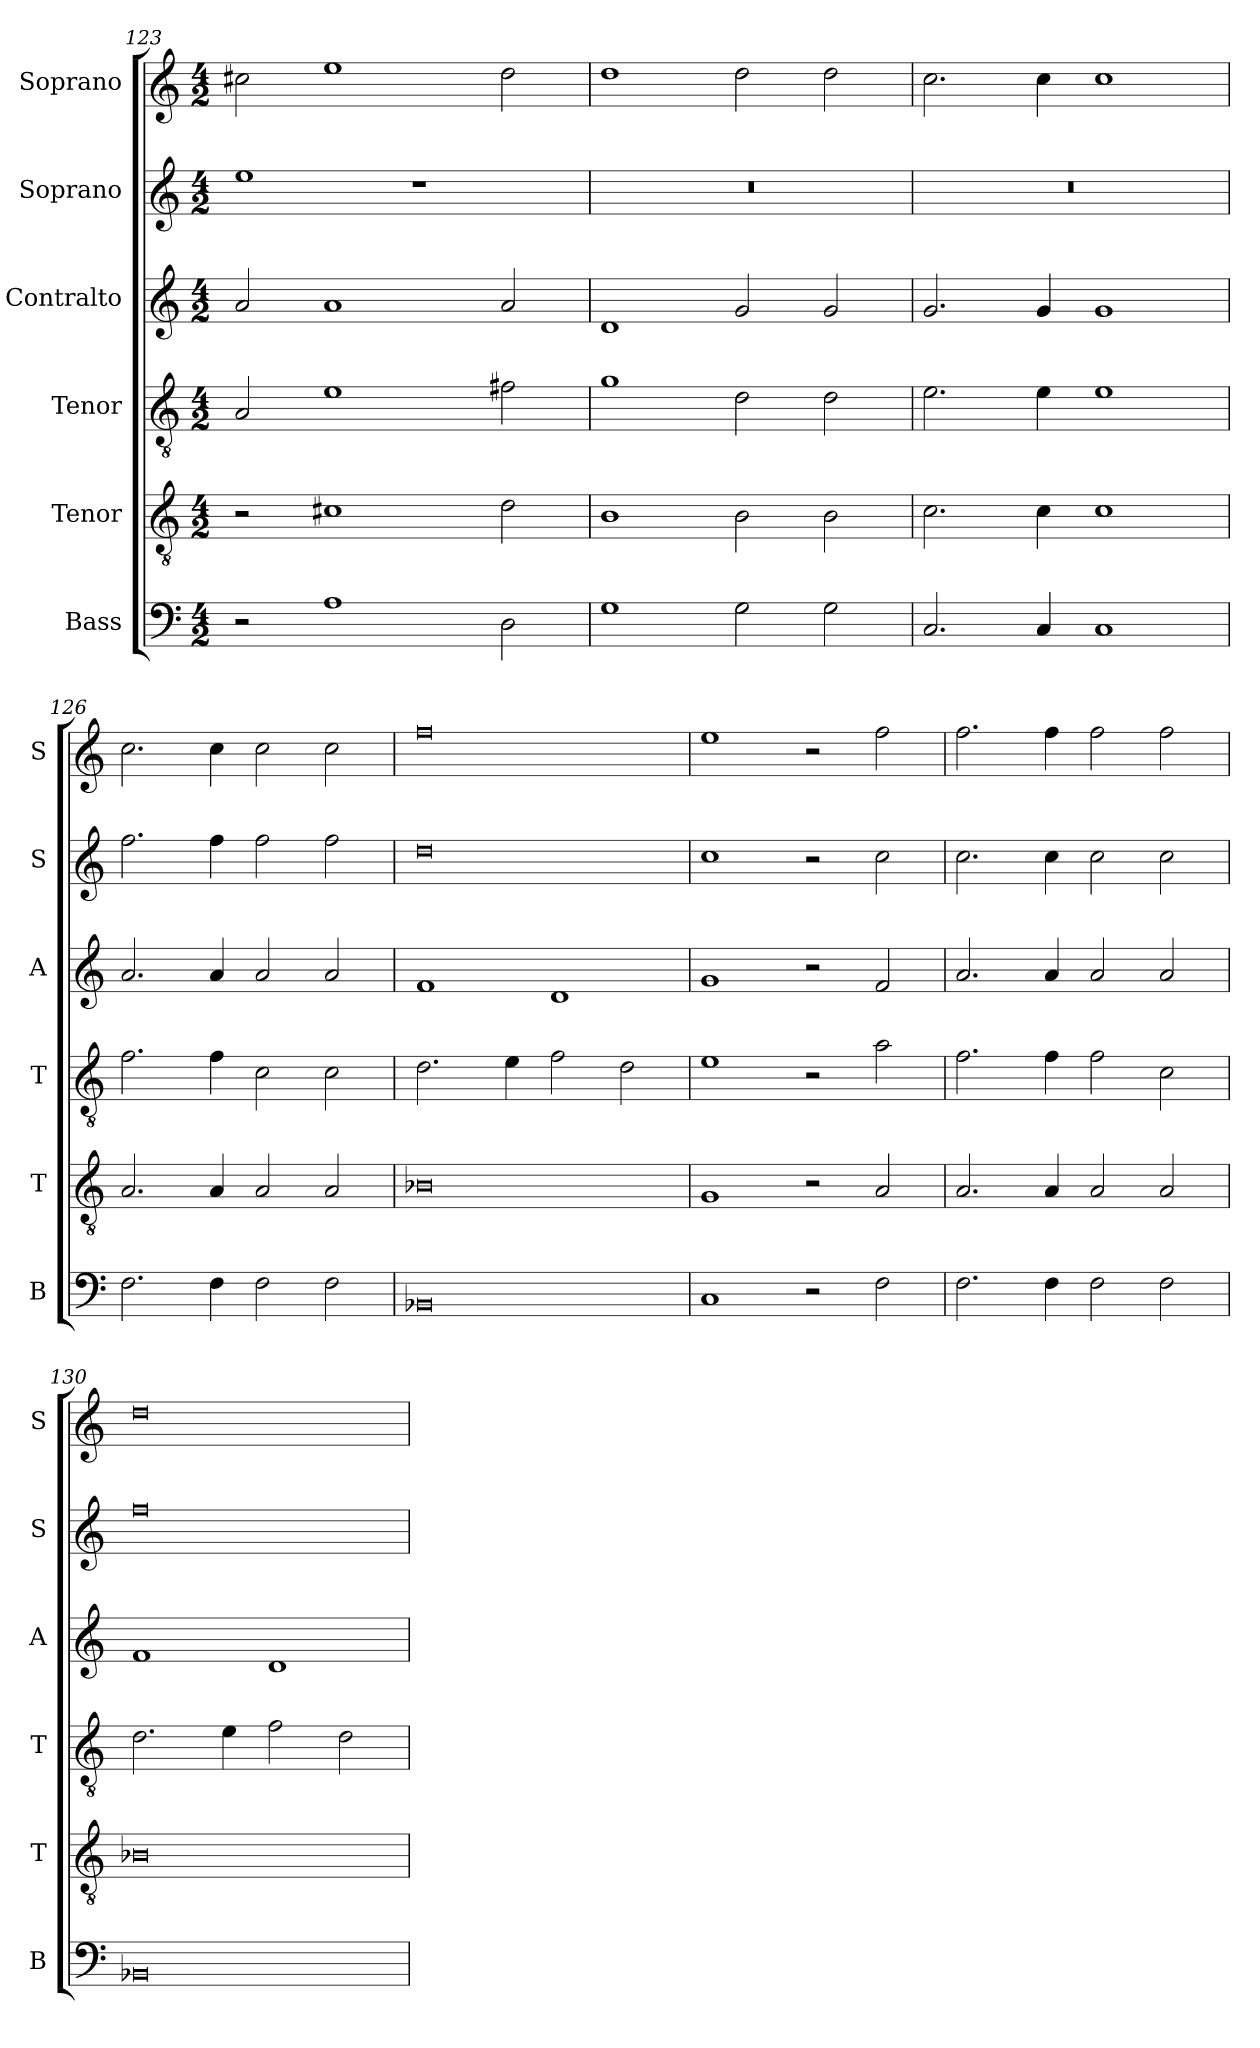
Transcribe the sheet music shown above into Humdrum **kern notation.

**kern	**kern	**kern	**kern	**kern	**kern
*part6	*part5	*part4	*part3	*part2	*part1
*staff6	*staff5	*staff4	*staff3	*staff2	*staff1
*I"Bass	*I"Tenor	*I"Tenor	*I"Contralto	*I"Soprano	*I"Soprano
*I'B	*I'T	*I'T	*I'A	*I'S	*I'S
*clefF4	*clefGv2	*clefGv2	*clefG2	*clefG2	*clefG2
*k[]	*k[]	*k[]	*k[]	*k[]	*k[]
*G:mix	*G:mix	*G:mix	*G:mix	*G:mix	*G:mix
*M4/2	*M4/2	*M4/2	*M4/2	*M4/2	*M4/2
=123	=123	=123	=123	=123	=123
2r	2r	2A	2a	1ee	2cc#X
1A	1c#X	1e	1a	.	1ee
.	.	.	.	1r	.
2D	2d	2f#X	2a	.	2dd
=124	=124	=124	=124	=124	=124
1G	1B	1g	1d	0r	1dd
2G	2B	2d	2g	.	2dd
2G	2B	2d	2g	.	2dd
=125	=125	=125	=125	=125	=125
2.C	2.c	2.e	2.g	0r	2.cc
4C	4c	4e	4g	.	4cc
1C	1c	1e	1g	.	1cc
=126	=126	=126	=126	=126	=126
2.F	2.A	2.f	2.a	2.ff	2.cc
4F	4A	4f	4a	4ff	4cc
2F	2A	2c	2a	2ff	2cc
2F	2A	2c	2a	2ff	2cc
=127	=127	=127	=127	=127	=127
0BB-X	0B-X	2.d	1f	0dd	0ff
.	.	4e	.	.	.
.	.	2f	1d	.	.
.	.	2d	.	.	.
=128	=128	=128	=128	=128	=128
1C	1G	1e	1g	1cc	1ee
2r	2r	2r	2r	2r	2r
2F	2A	2a	2f	2cc	2ff
=129	=129	=129	=129	=129	=129
2.F	2.A	2.f	2.a	2.cc	2.ff
4F	4A	4f	4a	4cc	4ff
2F	2A	2f	2a	2cc	2ff
2F	2A	2c	2a	2cc	2ff
=130	=130	=130	=130	=130	=130
0BB-X	0B-X	2.d	1f	0ff	0dd
.	.	4e	.	.	.
.	.	2f	1d	.	.
.	.	2d	.	.	.
=	=	=	=	=	=
*-	*-	*-	*-	*-	*-
